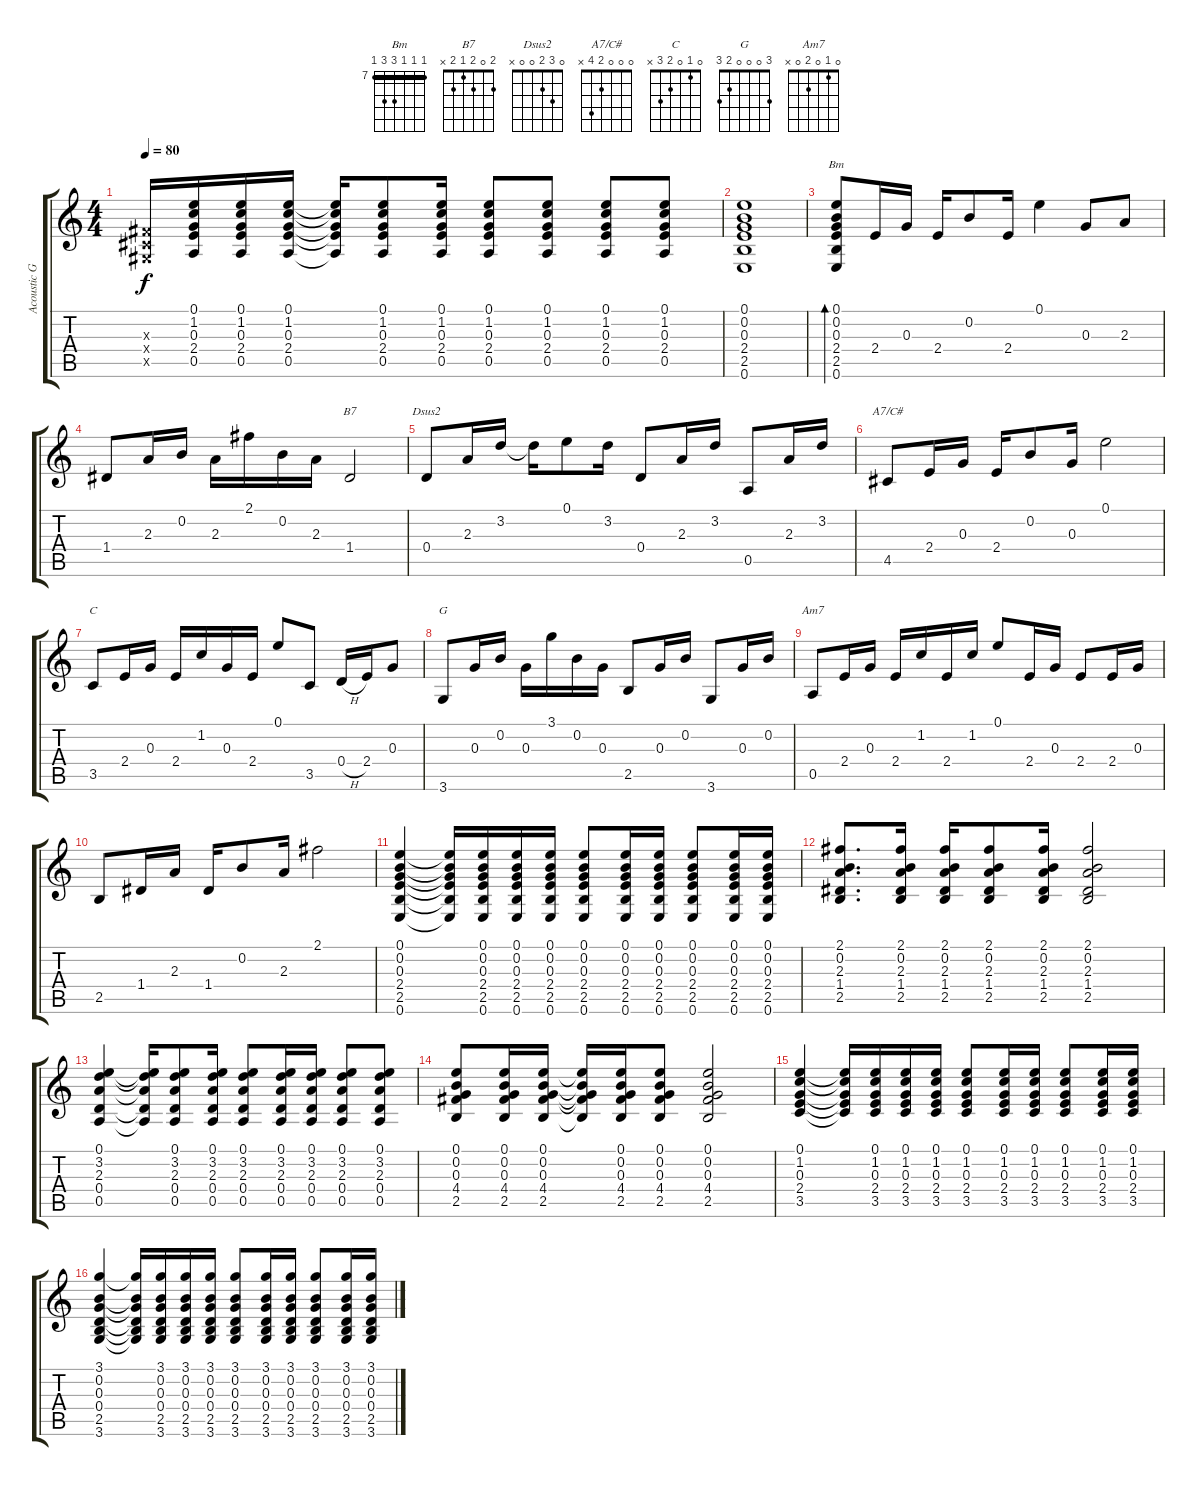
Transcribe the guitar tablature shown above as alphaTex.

\track ("Acoustic Guitar" "Acoustic G") {solo instrument acousticguitarsteel}
\staff {score tabs}
\tuning (E4 B3 G3 D3 A2 E2) {hide}
\chord ("Bm" 7 7 7 9 9 7) {firstfret 7 barre 7}
\chord ("B7" 2 0 2 1 2 x)
\chord ("Dsus2" 0 3 2 0 0 x)
\chord ("A7/C#" 0 0 0 2 4 x)
\chord ("C" 0 1 0 2 3 x)
\chord ("G" 3 0 0 0 2 3)
\chord ("Am7" 0 1 0 2 0 x)
\ts (4 4)
\tempo 80
\clef g2
\ks c
(-1.3{x} -1.4{x} -1.5{x}).16{dy f} (0.1 1.2 0.3 2.4 0.5).16 (0.1 1.2 0.3 2.4 0.5).16 (0.1 1.2 0.3 2.4 0.5).16 (0.1{t} 1.2{t} 0.3{t} 2.4{t} 0.5{t}).16 (0.1 1.2 0.3 2.4 0.5).8 (0.1 1.2 0.3 2.4 0.5).16 (0.1 1.2 0.3 2.4 0.5).8 (0.1 1.2 0.3 2.4 0.5).8 (0.1 1.2 0.3 2.4 0.5).8 (0.1 1.2 0.3 2.4 0.5).8 |
(0.1 0.2 0.3 2.4 2.5 0.6).1 |
(0.1 0.2 0.3 2.4 2.5 0.6).8{bd 120 ch "Bm"} 2.4.16 0.3.16 2.4.16 0.2.8 2.4.16 0.1.4 0.3.8 2.3.8 |
1.4.8 2.3.16 0.2.16 2.3.16 2.1.16 0.2.16 2.3.16 1.4.2{ch "B7"} |
0.4.8{ch "Dsus2"} 2.3.16 3.2.16 3.2{t}.16 0.1.8 3.2.16 0.4.8 2.3.16 3.2.16 0.5.8 2.3.16 3.2.16 |
4.5.8{ch "A7/C#"} 2.4.16 0.3.16 2.4.16 0.2.8 0.3.16 0.1.2 |
3.5.8{ch "C"} 2.4.16 0.3.16 2.4.16 1.2.16 0.3.16 2.4.16 0.1.8 3.5.8 0.4{h}.16 2.4.16 0.3.8 |
3.6.8{ch "G"} 0.3.16 0.2.16 0.3.16 3.1.16 0.2.16 0.3.16 2.5.8 0.3.16 0.2.16 3.6.8 0.3.16 0.2.16 |
0.5.8{ch "Am7"} 2.4.16 0.3.16 2.4.16 1.2.16 2.4.16 1.2.16 0.1.8 2.4.16 0.3.16 2.4.8 2.4.16 0.3.16 |
2.5.8 1.4.16 2.3.16 1.4.16 0.2.8 2.3.16 2.1.2 |
(0.1 0.2 0.3 2.4 2.5 0.6).4{volume 5} (0.1{t} 0.2{t} 0.3{t} 2.4{t} 2.5{t} 0.6{t}).16 (0.1 0.2 0.3 2.4 2.5 0.6).16 (0.1 0.2 0.3 2.4 2.5 0.6).16 (0.1 0.2 0.3 2.4 2.5 0.6).16 (0.1 0.2 0.3 2.4 2.5 0.6).8 (0.1 0.2 0.3 2.4 2.5 0.6).16 (0.1 0.2 0.3 2.4 2.5 0.6).16 (0.1 0.2 0.3 2.4 2.5 0.6).8 (0.1 0.2 0.3 2.4 2.5 0.6).16 (0.1 0.2 0.3 2.4 2.5 0.6).16 |
(2.1 0.2 2.3 1.4 2.5).8{d} (2.1 0.2 2.3 1.4 2.5).16 (2.1 0.2 2.3 1.4 2.5).16 (2.1 0.2 2.3 1.4 2.5).8 (2.1 0.2 2.3 1.4 2.5).16 (2.1 0.2 2.3 1.4 2.5).2 |
(0.1 3.2 2.3 0.4 0.5).4 (0.1{t} 3.2{t} 2.3{t} 0.4{t} 0.5{t}).16 (0.1 3.2 2.3 0.4 0.5).8 (0.1 3.2 2.3 0.4 0.5).16 (0.1 3.2 2.3 0.4 0.5).8 (0.1 3.2 2.3 0.4 0.5).16 (0.1 3.2 2.3 0.4 0.5).16 (0.1 3.2 2.3 0.4 0.5).8 (0.1 3.2 2.3 0.4 0.5).8 |
(0.1 0.2 0.3 4.4 2.5).8 (0.1 0.2 0.3 4.4 2.5).16 (0.1 0.2 0.3 4.4 2.5).16 (0.1{t} 0.2{t} 0.3{t} 4.4{t} 2.5{t}).16 (0.1 0.2 0.3 4.4 2.5).16 (0.1 0.2 0.3 4.4 2.5).8 (0.1 0.2 0.3 4.4 2.5).2 |
(0.1 1.2 0.3 2.4 3.5).4 (0.1{t} 1.2{t} 0.3{t} 2.4{t} 3.5{t}).16 (0.1 1.2 0.3 2.4 3.5).16 (0.1 1.2 0.3 2.4 3.5).16 (0.1 1.2 0.3 2.4 3.5).16 (0.1 1.2 0.3 2.4 3.5).8 (0.1 1.2 0.3 2.4 3.5).16 (0.1 1.2 0.3 2.4 3.5).16 (0.1 1.2 0.3 2.4 3.5).8 (0.1 1.2 0.3 2.4 3.5).16 (0.1 1.2 0.3 2.4 3.5).16 |
(3.1 0.2 0.3 0.4 2.5 3.6).4 (3.1{t} 0.2{t} 0.3{t} 0.4{t} 2.5{t} 3.6{t}).16 (3.1 0.2 0.3 0.4 2.5 3.6).16 (3.1 0.2 0.3 0.4 2.5 3.6).16 (3.1 0.2 0.3 0.4 2.5 3.6).16 (3.1 0.2 0.3 0.4 2.5 3.6).8 (3.1 0.2 0.3 0.4 2.5 3.6).16 (3.1 0.2 0.3 0.4 2.5 3.6).16 (3.1 0.2 0.3 0.4 2.5 3.6).8 (3.1 0.2 0.3 0.4 2.5 3.6).16 (3.1 0.2 0.3 0.4 2.5 3.6).16
